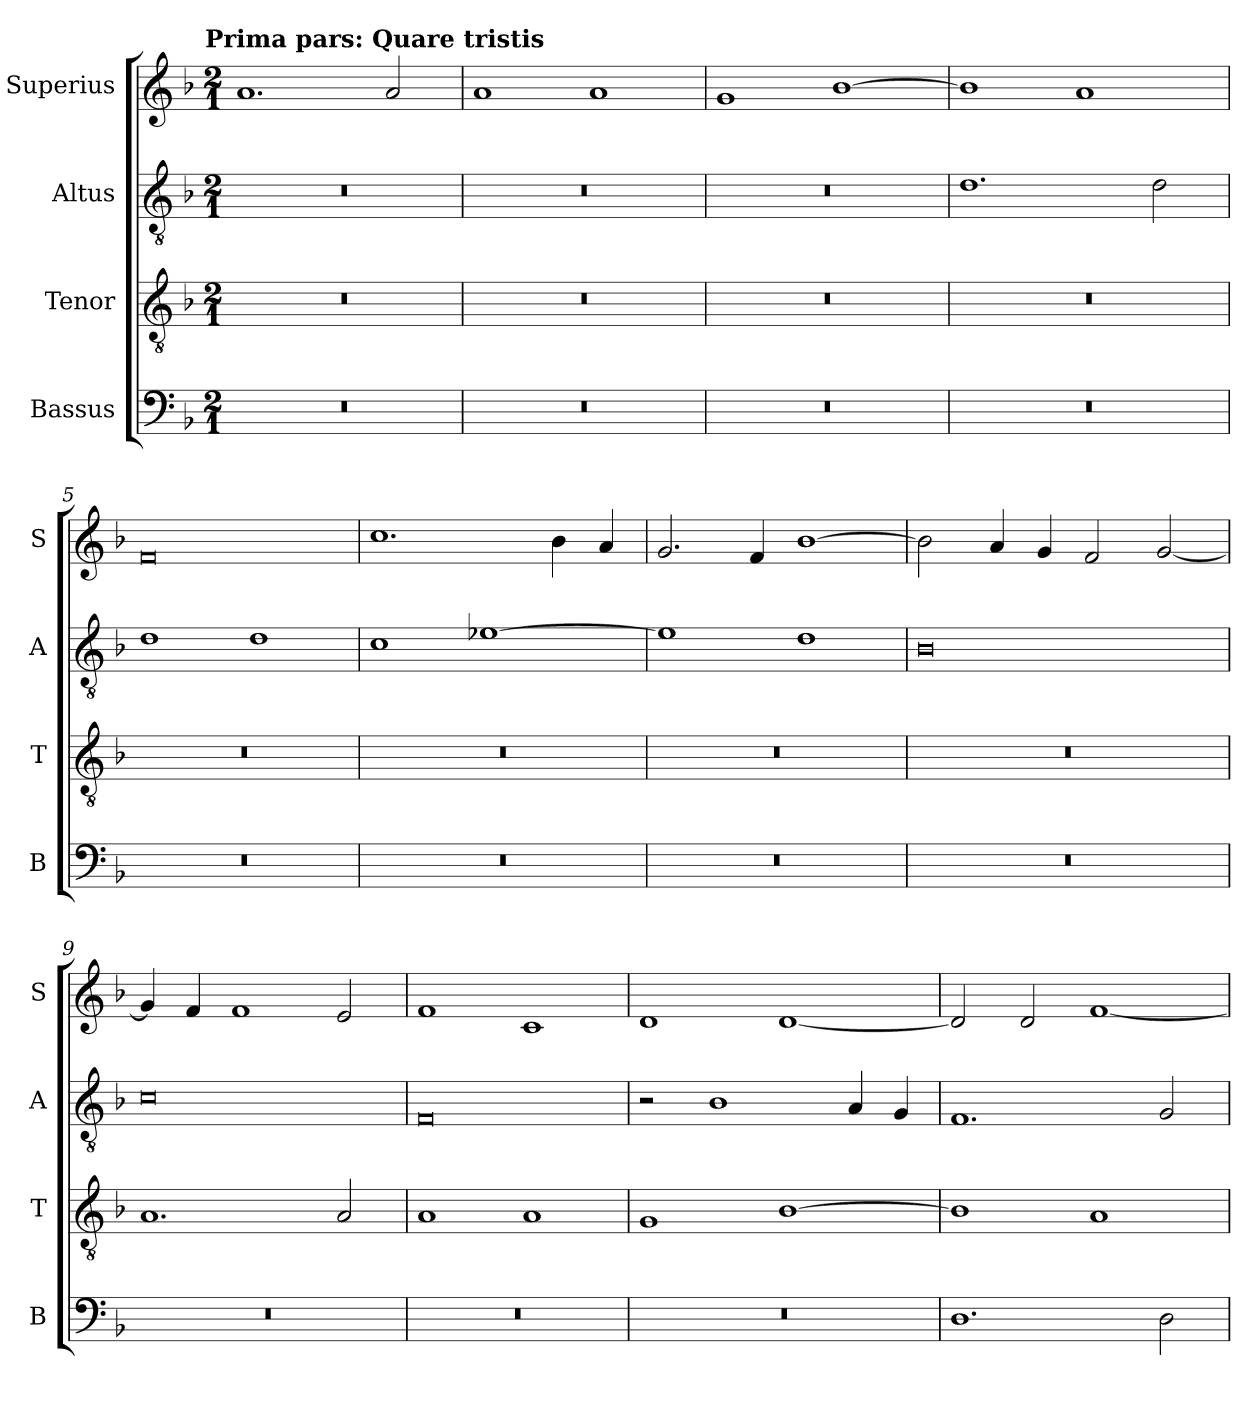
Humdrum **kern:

**kern	**kern	**kern	**kern
*part4	*part3	*part2	*part1
*staff4	*staff3	*staff2	*staff1
*I"Bassus	*I"Tenor	*I"Altus	*I"Superius
*I'B	*I'T	*I'A	*I'S
*clefF4	*clefGv2	*clefGv2	*clefG2
*k[b-]	*k[b-]	*k[b-]	*k[b-]
*F:	*F:	*F:	*F:
!!LO:TX:omd:t=Prima pars&colon; Quare tristis
*M2/1	*M2/1	*M2/1	*M2/1
=1	=1	=1	=1
0r	0r	0r	1.a
.	.	.	2a
=2	=2	=2	=2
0r	0r	0r	1a
.	.	.	1a
=3	=3	=3	=3
0r	0r	0r	1g
.	.	.	[1b-
=4	=4	=4	=4
0r	0r	1.d	1b-]
.	.	.	1a
.	.	2d	.
=5	=5	=5	=5
0r	0r	1d	0f
.	.	1d	.
=6	=6	=6	=6
0r	0r	1c	1.cc
.	.	[1e-X	.
.	.	.	4b-
.	.	.	4a
=7	=7	=7	=7
0r	0r	1e-]	2.g
.	.	.	4f
.	.	1d	[1b-
=8	=8	=8	=8
0r	0r	0B-	2b-]
.	.	.	4a
.	.	.	4g
.	.	.	2f
.	.	.	[2g
=9	=9	=9	=9
0r	1.A	0c	4g]
.	.	.	4f
.	.	.	1f
.	2A	.	2e
=10	=10	=10	=10
0r	1A	0F	1f
.	1A	.	1c
=11	=11	=11	=11
0r	1G	2r	1d
.	.	1B-	.
.	[1B-	.	[1d
.	.	4A	.
.	.	4G	.
=12	=12	=12	=12
1.D	1B-]	1.F	2d]
.	.	.	2d
.	1A	.	[1f
2D	.	2G	.
=	=	=	=
*-	*-	*-	*-
